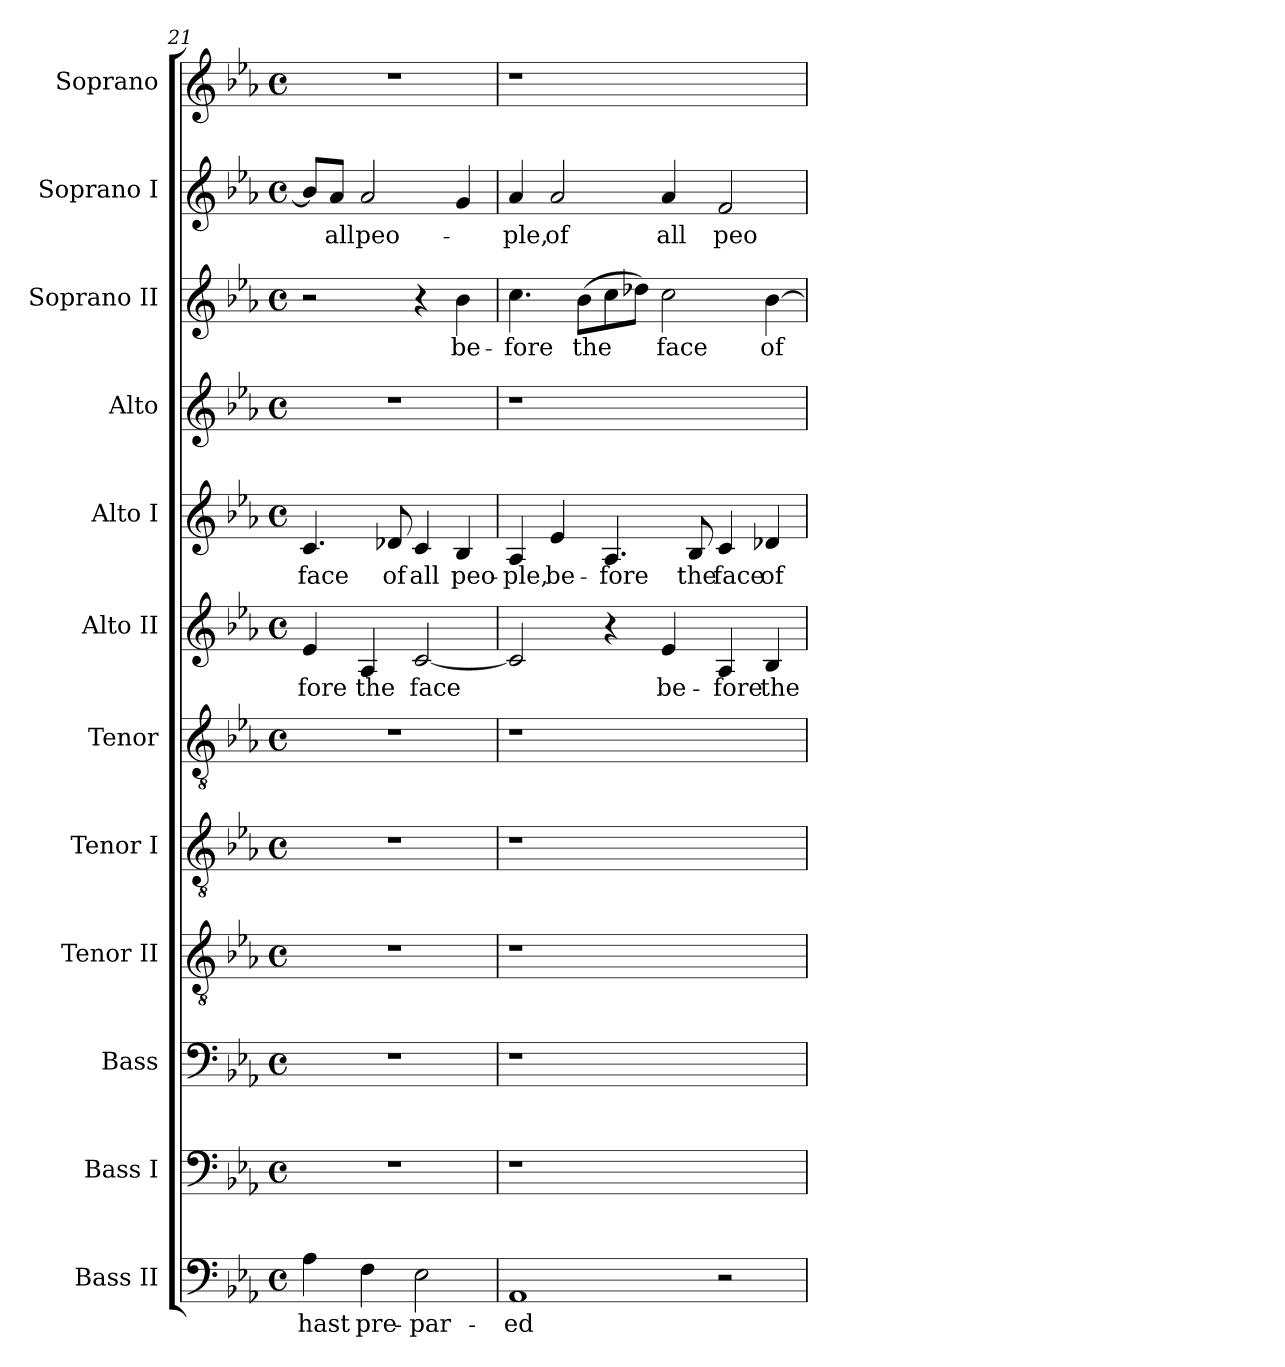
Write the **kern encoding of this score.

**kern	**text	**kern	**kern	**kern	**kern	**kern	**kern	**text	**kern	**text	**kern	**kern	**text	**kern	**text	**kern
*part12	*part12	*part11	*part10	*part9	*part8	*part7	*part6	*part6	*part5	*part5	*part4	*part3	*part3	*part2	*part2	*part1
*staff12	*staff12	*staff11	*staff10	*staff9	*staff8	*staff7	*staff6	*staff6	*staff5	*staff5	*staff4	*staff3	*staff3	*staff2	*staff2	*staff1
*I"Bass II	*	*I"Bass I	*I"Bass	*I"Tenor II	*I"Tenor I	*I"Tenor	*I"Alto II	*	*I"Alto I	*	*I"Alto	*I"Soprano II	*	*I"Soprano I	*	*I"Soprano
*I'BII	*	*I'BI	*I'B	*I'TII	*I'TI	*I'T	*I'AII	*	*I'AI	*	*I'A	*I'SII	*	*I'SI	*	*I'S
*clefF4	*	*clefF4	*clefF4	*clefGv2	*clefGv2	*clefGv2	*clefG2	*	*clefG2	*	*clefG2	*clefG2	*	*clefG2	*	*clefG2
*ITrd7c12	*	*	*ITrd7c12	*ITrd7c12	*ITrd7c12	*ITrd7c12	*	*	*	*	*	*	*	*	*	*
*k[b-e-a-]	*	*k[b-e-a-]	*k[b-e-a-]	*k[b-e-a-]	*k[b-e-a-]	*k[b-e-a-]	*k[b-e-a-]	*	*k[b-e-a-]	*	*k[b-e-a-]	*k[b-e-a-]	*	*k[b-e-a-]	*	*k[b-e-a-]
*E-:	*	*E-:	*E-:	*E-:	*E-:	*E-:	*E-:	*	*E-:	*	*E-:	*E-:	*	*E-:	*	*E-:
*M4/4	*	*M4/4	*M4/4	*M4/4	*M4/4	*M4/4	*M4/4	*	*M4/4	*	*M4/4	*M4/4	*	*M4/4	*	*M4/4
*met(c)	*	*met(c)	*met(c)	*met(c)	*met(c)	*met(c)	*met(c)	*	*met(c)	*	*met(c)	*met(c)	*	*met(c)	*	*met(c)
=21	=21	=21	=21	=21	=21	=21	=21	=21	=21	=21	=21	=21	=21	=21	=21	=21
!	!LO:LY:b:color=#000000	!	!	!	!	!	!	!	!	!	!	!	!	!	!	!
!	!	!	!	!	!	!	!	!LO:LY:b:color=#000000	!	!	!	!	!	!	!	!
!	!	!	!	!	!	!	!	!	!	!LO:LY:b:color=#000000	!	!	!	!	!	!
4AA-i\	hast	1r	1r	1r	1r	1r	4e-i/	-fore	4.ci/	face	1r	2r	.	8b-i/L]	.	1r
!	!	!	!	!	!	!	!	!	!	!	!	!	!	!	!LO:LY:b:color=#000000	!
.	.	.	.	.	.	.	.	.	.	.	.	.	.	8a-i/J	all	.
!	!LO:LY:b:color=#000000	!	!	!	!	!	!	!	!	!	!	!	!	!	!	!
!	!	!	!	!	!	!	!	!LO:LY:b:color=#000000	!	!	!	!	!	!	!	!
!	!	!	!	!	!	!	!	!	!	!	!	!	!	!	!LO:LY:b:color=#000000	!
4FFi\	pre-	.	.	.	.	.	4A-i/	the	.	.	.	.	.	2a-i/	peo-	.
!	!	!	!	!	!	!	!	!	!	!LO:LY:b:color=#000000	!	!	!	!	!	!
.	.	.	.	.	.	.	.	.	8d-Xi/	of	.	.	.	.	.	.
!	!LO:LY:b:color=#000000	!	!	!	!	!	!	!	!	!	!	!	!	!	!	!
!	!	!	!	!	!	!	!	!LO:LY:b:color=#000000	!	!	!	!	!	!	!	!
!	!	!	!	!	!	!	!	!	!	!LO:LY:b:color=#000000	!	!	!	!	!	!
2EE-i\	-par-	.	.	.	.	.	[<2ci/	face	4ci/	all	.	4r	.	.	.	.
!	!	!	!	!	!	!	!	!	!	!LO:LY:b:color=#000000	!	!	!	!	!	!
!	!	!	!	!	!	!	!	!	!	!	!	!	!LO:LY:b:color=#000000	!	!	!
.	.	.	.	.	.	.	.	.	4B-i/	peo-	.	4b-i\	be-	4gi/	.	.
!!LO:PB:g=z
=22	=22	=22	=22	=22	=22	=22	=22	=22	=22	=22	=22	=22	=22	=22	=22	=22
!	!LO:LY:b:color=#000000	!LO:N:vis=1	!LO:N:vis=1	!LO:N:vis=1	!LO:N:vis=1	!LO:N:vis=1	!	!	!	!	!	!	!	!	!	!
!	!	!	!	!	!	!	!	!	!	!LO:LY:b:color=#000000	!LO:N:vis=1	!	!	!	!	!
!	!	!	!	!	!	!	!	!	!	!	!	!	!LO:LY:b:color=#000000	!	!	!
!	!	!	!	!	!	!	!	!	!	!	!	!	!	!	!LO:LY:b:color=#000000	!LO:N:vis=1
1AAA-i	-ed	1r	1r	1r	1r	1r	2ci/]	.	4A-i/	-ple,	1r	4.cci\	-fore	4a-i/	-ple,	1r
!	!	!	!	!	!	!	!	!	!	!LO:LY:b:color=#000000	!	!	!	!	!	!
!	!	!	!	!	!	!	!	!	!	!	!	!	!	!	!LO:LY:b:color=#000000	!
.	.	.	.	.	.	.	.	.	4e-i/	be-	.	.	.	2a-i/	of	.
!	!	!	!	!	!	!	!	!	!	!	!	!	!LO:LY:b:color=#000000	!	!	!
.	.	.	.	.	.	.	.	.	.	.	.	(8b-i\L	the	.	.	.
!	!	!	!	!	!	!	!	!	!	!LO:LY:b:color=#000000	!	!	!	!	!	!
.	.	.	.	.	.	.	4r	.	4.A-i/	-fore	.	8cci\	.	.	.	.
.	.	.	.	.	.	.	.	.	.	.	.	8dd-Xi\J)	.	.	.	.
!	!	!	!	!	!	!	!	!LO:LY:b:color=#000000	!	!	!	!	!	!	!	!
!	!	!	!	!	!	!	!	!	!	!	!	!	!LO:LY:b:color=#000000	!	!	!
!	!	!	!	!	!	!	!	!	!	!	!	!	!	!	!LO:LY:b:color=#000000	!
.	.	.	.	.	.	.	4e-i/	be-	.	.	.	2cci\	face	4a-i/	all	.
!	!	!	!	!	!	!	!	!	!	!LO:LY:b:color=#000000	!	!	!	!	!	!
.	.	.	.	.	.	.	.	.	8B-i/	the	.	.	.	.	.	.
!	!	!	!	!	!	!	!	!LO:LY:b:color=#000000	!	!	!	!	!	!	!	!
!	!	!	!	!	!	!	!	!	!	!LO:LY:b:color=#000000	!	!	!	!	!	!
!	!	!	!	!	!	!	!	!	!	!	!	!	!	!	!LO:LY:b:color=#000000	!
2r	.	2ryy	2ryy	2ryy	2ryy	2ryy	4A-i/	-fore	4ci/	face	2ryy	.	.	2fi/	peo-	2ryy
!	!	!	!	!	!	!	!	!LO:LY:b:color=#000000	!	!	!	!	!	!	!	!
!	!	!	!	!	!	!	!	!	!	!LO:LY:b:color=#000000	!	!	!	!	!	!
!	!	!	!	!	!	!	!	!	!	!	!	!	!LO:LY:b:color=#000000	!	!	!
.	.	.	.	.	.	.	4B-i/	the	4d-Xi/	of	.	[>4b-i\	of	.	.	.
=	=	=	=	=	=	=	=	=	=	=	=	=	=	=	=	=
*-	*-	*-	*-	*-	*-	*-	*-	*-	*-	*-	*-	*-	*-	*-	*-	*-
